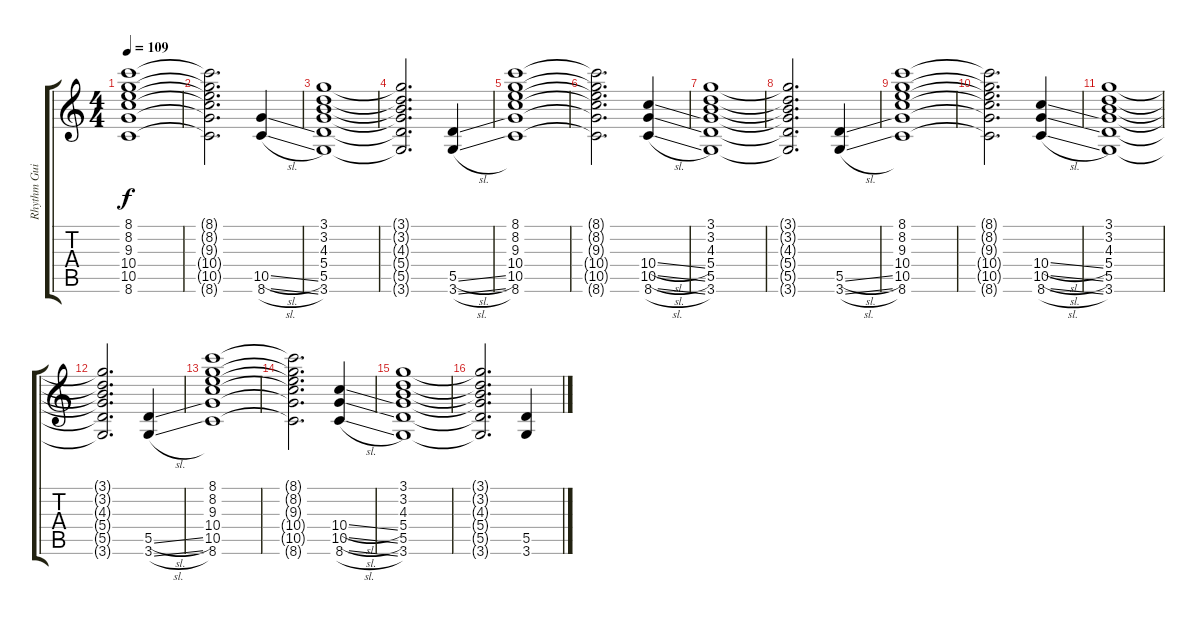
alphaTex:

\track ("Rhythm Guitar" "Rhythm Gui") {instrument overdrivenguitar}
\staff {score tabs}
\tuning (E4 B3 G3 D3 A2 E2) {hide}
\ts (4 4)
\tempo 109
\clef g2
\ks c
(8.1 8.2 9.3 10.4 10.5 8.6).1{dy f} |
(8.1{t} 8.2{t} 9.3{t} 10.4{t} 10.5{t} 8.6{t}).2{d} (10.5{sl} 8.6{sl}).4 |
(3.1 3.2 4.3 5.4 5.5 3.6).1 |
(3.1{t} 3.2{t} 4.3{t} 5.4{t} 5.5{t} 3.6{t}).2{d} (5.5{sl} 3.6{sl}).4 |
(8.1 8.2 9.3 10.4 10.5 8.6).1 |
(8.1{t} 8.2{t} 9.3{t} 10.4{t} 10.5{t} 8.6{t}).2{d} (10.4{sl} 10.5{sl} 8.6{sl}).4 |
(3.1 3.2 4.3 5.4 5.5 3.6).1 |
(3.1{t} 3.2{t} 4.3{t} 5.4{t} 5.5{t} 3.6{t}).2{d} (5.5{sl} 3.6{sl}).4 |
(8.1 8.2 9.3 10.4 10.5 8.6).1 |
(8.1{t} 8.2{t} 9.3{t} 10.4{t} 10.5{t} 8.6{t}).2{d} (10.4{sl} 10.5{sl} 8.6{sl}).4 |
(3.1 3.2 4.3 5.4 5.5 3.6).1 |
(3.1{t} 3.2{t} 4.3{t} 5.4{t} 5.5{t} 3.6{t}).2{d} (5.5{sl} 3.6{sl}).4 |
(8.1 8.2 9.3 10.4 10.5 8.6).1 |
(8.1{t} 8.2{t} 9.3{t} 10.4{t} 10.5{t} 8.6{t}).2{d} (10.4{sl} 10.5{sl} 8.6{sl}).4 |
(3.1 3.2 4.3 5.4 5.5 3.6).1 |
(3.1{t} 3.2{t} 4.3{t} 5.4{t} 5.5{t} 3.6{t}).2{d} (5.5{sl} 3.6{sl}).4
